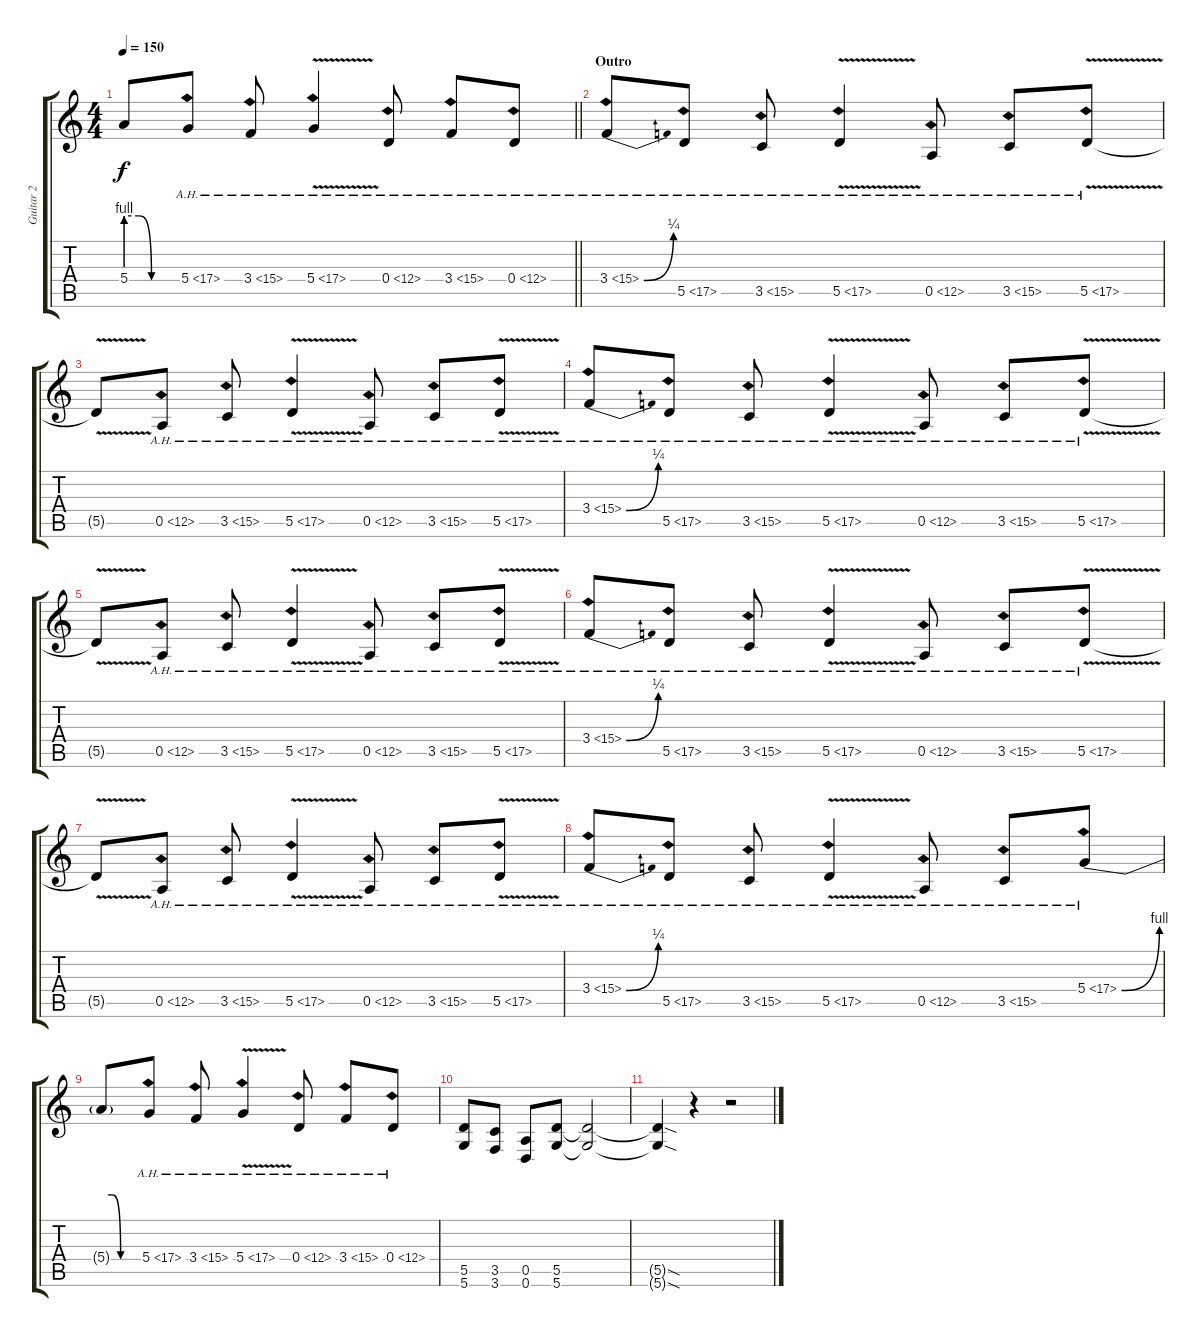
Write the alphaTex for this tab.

\track ("Guitar 2" "Guitar 2") {instrument overdrivenguitar}
\staff {score tabs}
\tuning (E4 B3 G3 D3 A2 D2) {hide}
\ts (4 4)
\tempo 150
\clef g2
\barLineRight lightlight
\ks c
5.4{be (custom 0 4 15 4 30 0 60 0) t}.8{dy f} 5.4{ah 12}.8 3.4{ah 12}.8 5.4{ah 12 v}.4 0.4{ah 12}.8 3.4{ah 12}.8 0.4{ah 12}.8 |
\section ("" "Outro")
3.4{be (bend 0 0 60 1) ah 12}.8 5.5{ah 12}.8 3.5{ah 12}.8 5.5{ah 12 v}.4 0.5{ah 12}.8 3.5{ah 12}.8 5.5{ah 12 v}.8 |
5.5{t}.8 0.5{ah 12}.8 3.5{ah 12}.8 5.5{ah 12 v}.4 0.5{ah 12}.8 3.5{ah 12}.8 5.5{ah 12 v}.8 |
3.4{be (bend 0 0 60 1) ah 12}.8 5.5{ah 12}.8 3.5{ah 12}.8 5.5{ah 12 v}.4 0.5{ah 12}.8 3.5{ah 12}.8 5.5{ah 12 v}.8 |
5.5{t}.8 0.5{ah 12}.8 3.5{ah 12}.8 5.5{ah 12 v}.4 0.5{ah 12}.8 3.5{ah 12}.8 5.5{ah 12 v}.8 |
3.4{be (bend 0 0 60 1) ah 12}.8 5.5{ah 12}.8 3.5{ah 12}.8 5.5{ah 12 v}.4 0.5{ah 12}.8 3.5{ah 12}.8 5.5{ah 12 v}.8 |
5.5{t}.8 0.5{ah 12}.8 3.5{ah 12}.8 5.5{ah 12 v}.4 0.5{ah 12}.8 3.5{ah 12}.8 5.5{ah 12 v}.8 |
3.4{be (bend 0 0 60 1) ah 12}.8 5.5{ah 12}.8 3.5{ah 12}.8 5.5{ah 12 v}.4 0.5{ah 12}.8 3.5{ah 12}.8 5.4{be (bend 0 0 60 4) ah 12}.8 |
5.4{be (custom 0 4 15 4 30 0 60 0) t}.8 5.4{ah 12}.8 3.4{ah 12}.8 5.4{ah 12 v}.4 0.4{ah 12}.8 3.4{ah 12}.8 0.4{ah 12}.8 |
(5.5 5.6).8 (3.5 3.6).8 (0.5 0.6).8 (5.5 5.6).8 (5.5{t} 5.6{t}).2 |
(5.5{sod t} 5.6{sod t}).4 r.4 r.2
